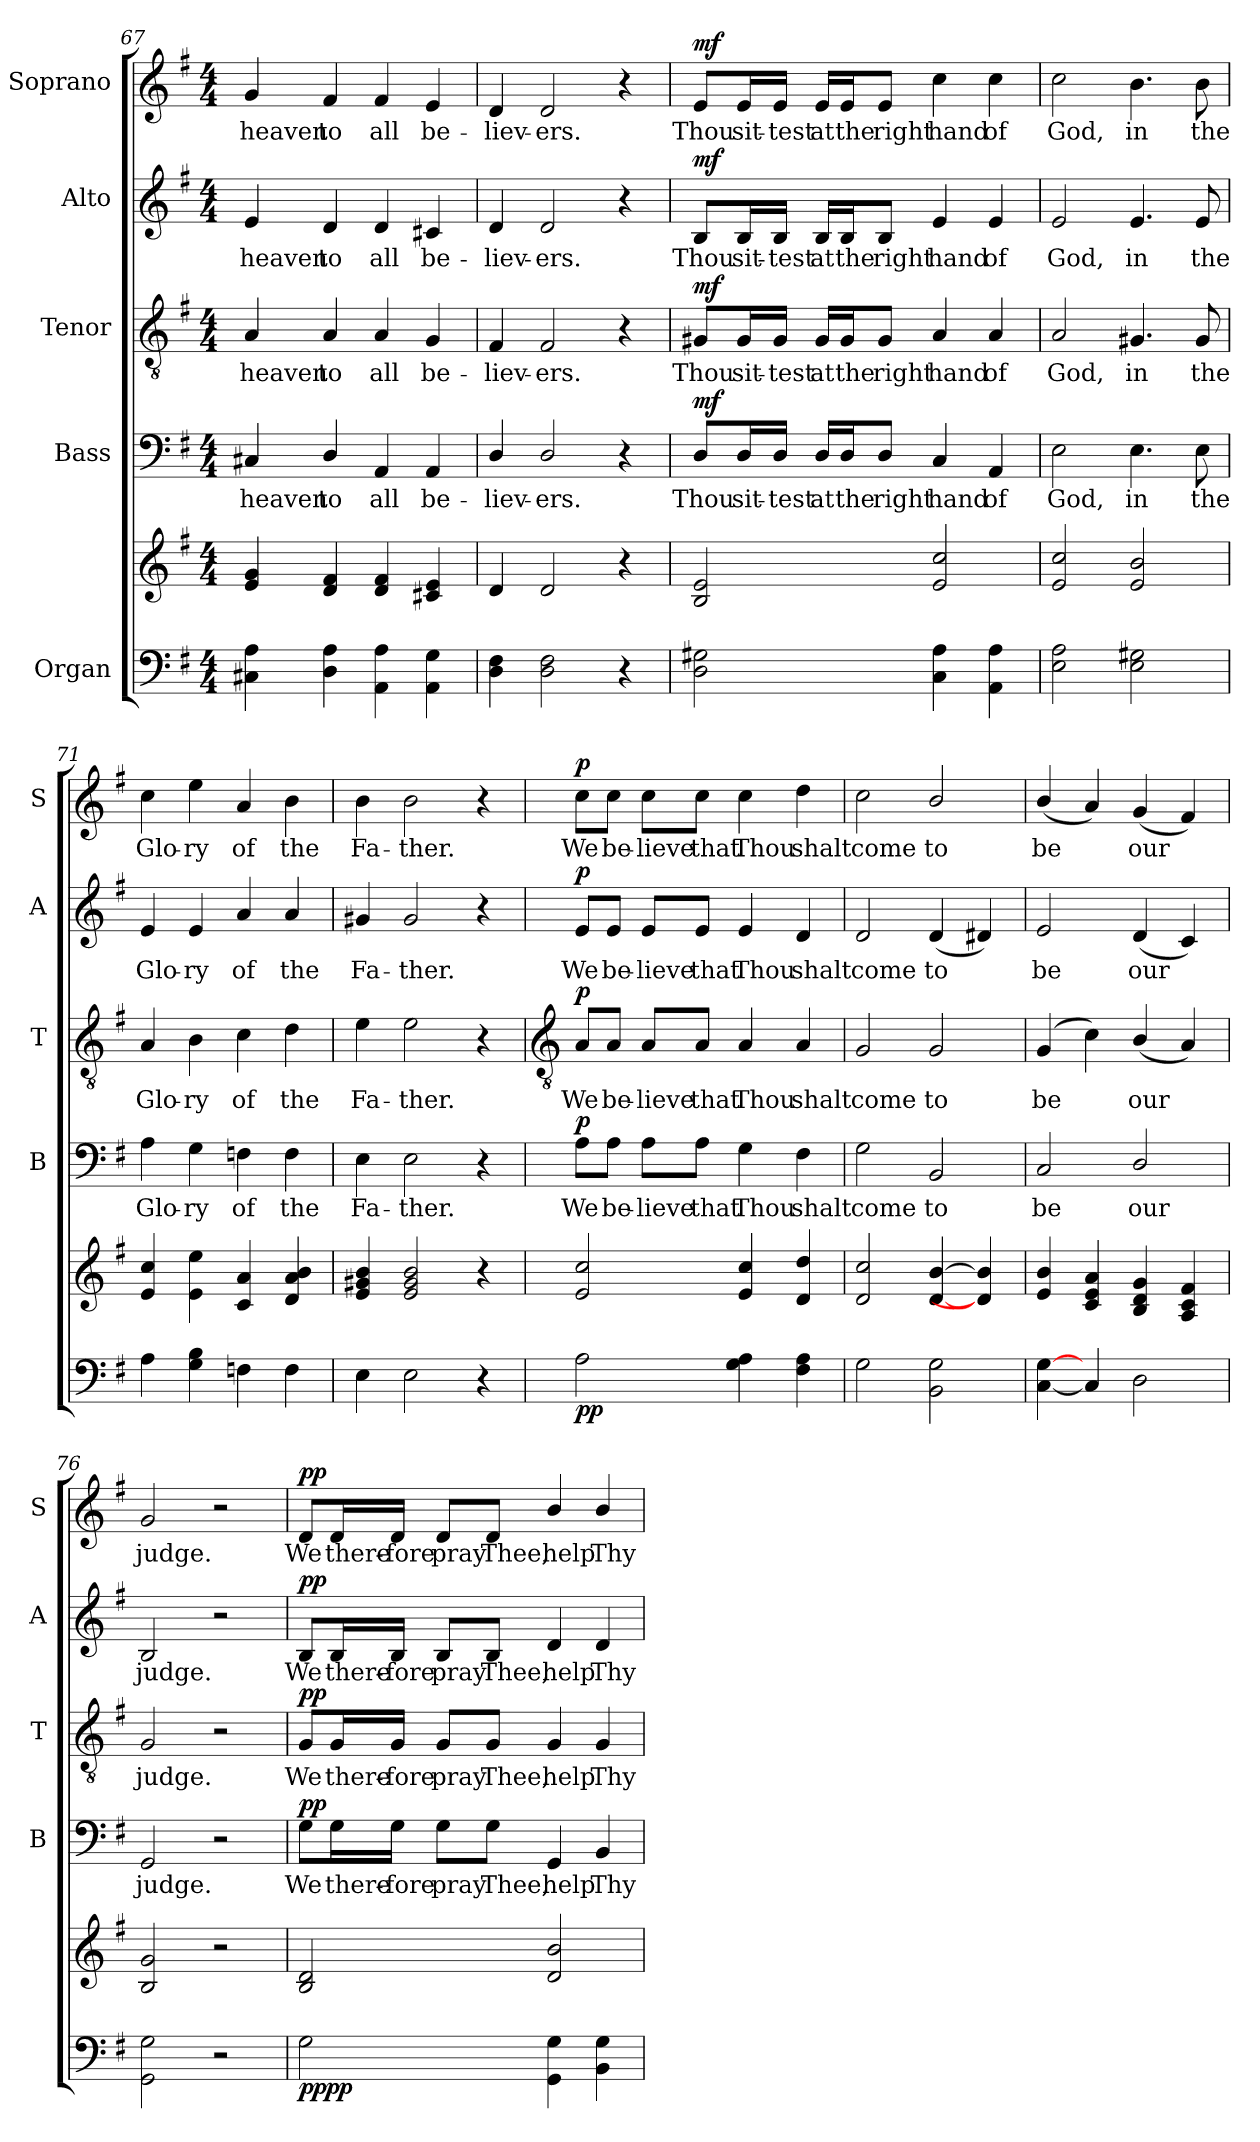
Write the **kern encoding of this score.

**kern	**kern	**dynam	**kern	**text	**dynam	**kern	**text	**dynam	**kern	**text	**dynam	**kern	**text	**dynam
*part5	*part5	*part5	*part4	*part4	*part4	*part3	*part3	*part3	*part2	*part2	*part2	*part1	*part1	*part1
*staff6	*staff5	*staff5/6	*staff4	*staff4	*staff4	*staff3	*staff3	*staff3	*staff2	*staff2	*staff2	*staff1	*staff1	*staff1
*I"Organ	*	*	*I"Bass	*	*	*I"Tenor	*	*	*I"Alto	*	*	*I"Soprano	*	*
*	*	*	*I'B	*	*	*I'T	*	*	*I'A	*	*	*I'S	*	*
!!LO:LB:g=z
*clefF4	*clefG2	*	*clefF4	*	*	*clefGv2	*	*	*clefG2	*	*	*clefG2	*	*
*k[f#]	*k[f#]	*	*k[f#]	*	*	*k[f#]	*	*	*k[f#]	*	*	*k[f#]	*	*
*G:	*G:	*	*G:	*	*	*G:	*	*	*G:	*	*	*G:	*	*
*M4/4	*M4/4	*	*M4/4	*	*	*M4/4	*	*	*M4/4	*	*	*M4/4	*	*
=67	=67	=67	=67	=67	=67	=67	=67	=67	=67	=67	=67	=67	=67	=67
!	!	!	!	!LO:LY:b	!	!	!LO:LY:b	!	!	!LO:LY:b	!	!	!LO:LY:b	!
4C#X\ 4A\	4e 4g	.	4C#X	heaven	.	4A	heaven	.	4e	heaven	.	4g	heaven	.
!	!	!	!	!LO:LY:b	!	!	!LO:LY:b	!	!	!LO:LY:b	!	!	!LO:LY:b	!
4D 4A	4d 4f#	.	4D/	to	.	4A	to	.	4d	to	.	4f#	to	.
!	!	!	!	!LO:LY:b	!	!	!LO:LY:b	!	!	!LO:LY:b	!	!	!LO:LY:b	!
4AA\ 4A\	4d 4f#	.	4AA	all	.	4A	all	.	4d	all	.	4f#	all	.
!	!	!	!	!LO:LY:b	!	!	!LO:LY:b	!	!	!LO:LY:b	!	!	!LO:LY:b	!
4AA\ 4G\	4c#X 4e	.	4AA	be-	.	4G	be-	.	4c#X	be-	.	4e	be-	.
=68	=68	=68	=68	=68	=68	=68	=68	=68	=68	=68	=68	=68	=68	=68
!	!	!	!	!LO:LY:b	!	!	!LO:LY:b	!	!	!LO:LY:b	!	!	!LO:LY:b	!
4D 4F#	4d	.	4D/	-liev-	.	4F#	-liev-	.	4d	-liev-	.	4d	-liev-	.
!	!	!	!	!LO:LY:b	!	!	!LO:LY:b	!	!	!LO:LY:b	!	!	!LO:LY:b	!
2D 2F#	2d	.	2D/	-ers.	.	2F#	-ers.	.	2d	-ers.	.	2d	-ers.	.
4r	4r	.	4r	.	.	4r	.	.	4r	.	.	4r	.	.
=69	=69	=69	=69	=69	=69	=69	=69	=69	=69	=69	=69	=69	=69	=69
!	!	!LO:DY:b=2	!	!LO:LY:b	!	!	!LO:LY:b	!	!	!LO:LY:b	!	!	!LO:LY:b	!
!	!	!LO:DY:n=1:b	!	!	!LO:DY:b	!	!	!LO:DY:b	!	!	!LO:DY:b	!	!	!LO:DY:b
2D 2G#X	2B 2e	mf mf	8D/L	Thou	mf	8G#X/L	Thou	mf	8B/L	Thou	mf	8e/L	Thou	mf
!	!	!	!	!LO:LY:b	!	!	!LO:LY:b	!	!	!LO:LY:b	!	!	!LO:LY:b	!
.	.	.	16D/L	sit-	.	16G#/L	sit-	.	16B/L	sit-	.	16e/L	sit-	.
!	!	!	!	!LO:LY:b	!	!	!LO:LY:b	!	!	!LO:LY:b	!	!	!LO:LY:b	!
.	.	.	16D/JJ	-test	.	16G#/JJ	-test	.	16B/JJ	-test	.	16e/JJ	-test	.
!	!	!	!	!LO:LY:b	!	!	!LO:LY:b	!	!	!LO:LY:b	!	!	!LO:LY:b	!
.	.	.	16D/LL	at	.	16G#/LL	at	.	16B/LL	at	.	16e/LL	at	.
!	!	!	!	!LO:LY:b	!	!	!LO:LY:b	!	!	!LO:LY:b	!	!	!LO:LY:b	!
.	.	.	16D/J	the	.	16G#/J	the	.	16B/J	the	.	16e/J	the	.
!	!	!	!	!LO:LY:b	!	!	!LO:LY:b	!	!	!LO:LY:b	!	!	!LO:LY:b	!
.	.	.	8D/J	right	.	8G#/J	right	.	8B/J	right	.	8e/J	right	.
!	!	!	!	!LO:LY:b	!	!	!LO:LY:b	!	!	!LO:LY:b	!	!	!LO:LY:b	!
4C\ 4A\	2e/ 2cc/	.	4C	hand	.	4A	hand	.	4e	hand	.	4cc	hand	.
!	!	!	!	!LO:LY:b	!	!	!LO:LY:b	!	!	!LO:LY:b	!	!	!LO:LY:b	!
4AA\ 4A\	.	.	4AA	of	.	4A	of	.	4e	of	.	4cc	of	.
=70	=70	=70	=70	=70	=70	=70	=70	=70	=70	=70	=70	=70	=70	=70
!	!	!	!	!LO:LY:b	!	!	!LO:LY:b	!	!	!LO:LY:b	!	!	!LO:LY:b	!
2E 2A	2e/ 2cc/	.	2E	God,	.	2A	God,	.	2e	God,	.	2cc	God,	.
!	!	!	!	!LO:LY:b	!	!	!LO:LY:b	!	!	!LO:LY:b	!	!	!LO:LY:b	!
2E 2G#X	2e/ 2b/	.	4.E	in	.	4.G#X	in	.	4.e	in	.	4.b	in	.
!	!	!	!	!LO:LY:b	!	!	!LO:LY:b	!	!	!LO:LY:b	!	!	!LO:LY:b	!
.	.	.	8E	the	.	8G#	the	.	8e	the	.	8b	the	.
=71	=71	=71	=71	=71	=71	=71	=71	=71	=71	=71	=71	=71	=71	=71
!	!	!	!	!LO:LY:b	!	!	!LO:LY:b	!	!	!LO:LY:b	!	!	!LO:LY:b	!
4A	4e/ 4cc/	.	4A	Glo-	.	4A	Glo-	.	4e	Glo-	.	4cc	Glo-	.
!	!	!	!	!LO:LY:b	!	!	!LO:LY:b	!	!	!LO:LY:b	!	!	!LO:LY:b	!
4G 4B	4e\ 4ee\	.	4G	-ry	.	4B	-ry	.	4e	-ry	.	4ee	-ry	.
!	!	!	!	!LO:LY:b	!	!	!LO:LY:b	!	!	!LO:LY:b	!	!	!LO:LY:b	!
4Fn	4c 4a	.	4Fn	of	.	4c	of	.	4a	of	.	4a	of	.
!	!	!	!	!LO:LY:b	!	!	!LO:LY:b	!	!	!LO:LY:b	!	!	!LO:LY:b	!
4F	4d 4a 4b	.	4F	the	.	4d	the	.	4a	the	.	4b	the	.
=72	=72	=72	=72	=72	=72	=72	=72	=72	=72	=72	=72	=72	=72	=72
!	!	!	!	!LO:LY:b	!	!	!LO:LY:b	!	!	!LO:LY:b	!	!	!LO:LY:b	!
4E	4e/ 4g#X/ 4b/	.	4E	Fa-	.	4e	Fa-	.	4g#X	Fa-	.	4b	Fa-	.
!	!	!	!	!LO:LY:b	!	!	!LO:LY:b	!	!	!LO:LY:b	!	!	!LO:LY:b	!
2E	2e/ 2g#/ 2b/	.	2E	-ther.	.	2e	-ther.	.	2g#	-ther.	.	2b	-ther.	.
4r	4r	.	4r	.	.	4r	.	.	4r	.	.	4r	.	.
!!LO:LB:g=z
=73	=73	=73	=73	=73	=73	=73	=73	=73	=73	=73	=73	=73	=73	=73
*	*	*	*	*	*	*clefGv2	*	*	*	*	*	*	*	*
!	!	!LO:DY:b=2	!	!LO:LY:b	!	!	!LO:LY:b	!	!	!LO:LY:b	!	!	!LO:LY:b	!
!	!	!LO:DY:n=1:b	!	!	!LO:DY:b	!	!	!LO:DY:b	!	!	!LO:DY:b	!	!	!LO:DY:b
2A	2e/ 2cc/	p p	8A\L	We	p	8A/L	We	p	8e/L	We	p	8cc\L	We	p
!	!	!	!	!LO:LY:b	!	!	!LO:LY:b	!	!	!LO:LY:b	!	!	!LO:LY:b	!
.	.	.	8A\J	be-	.	8A/J	be-	.	8e/J	be-	.	8cc\J	be-	.
!	!	!	!	!LO:LY:b	!	!	!LO:LY:b	!	!	!LO:LY:b	!	!	!LO:LY:b	!
.	.	.	8A\L	-lieve	.	8A/L	-lieve	.	8e/L	-lieve	.	8cc\L	-lieve	.
!	!	!	!	!LO:LY:b	!	!	!LO:LY:b	!	!	!LO:LY:b	!	!	!LO:LY:b	!
.	.	.	8A\J	that	.	8A/J	that	.	8e/J	that	.	8cc\J	that	.
!	!	!	!	!LO:LY:b	!	!	!LO:LY:b	!	!	!LO:LY:b	!	!	!LO:LY:b	!
4G 4A	4e/ 4cc/	.	4G	Thou	.	4A	Thou	.	4e	Thou	.	4cc	Thou	.
!	!	!	!	!LO:LY:b	!	!	!LO:LY:b	!	!	!LO:LY:b	!	!	!LO:LY:b	!
4F# 4A	4d 4dd	.	4F#	shalt	.	4A	shalt	.	4d	shalt	.	4dd	shalt	.
=74	=74	=74	=74	=74	=74	=74	=74	=74	=74	=74	=74	=74	=74	=74
!	!	!	!	!LO:LY:b	!	!	!LO:LY:b	!	!	!LO:LY:b	!	!	!LO:LY:b	!
2G	2d/ 2cc/	.	2G	come	.	2G	come	.	2d	come	.	2cc	come	.
!	!	!	!	!LO:LY:b	!	!	!LO:LY:b	!	!	!LO:LY:b	!	!	!LO:LY:b	!
2BB\ 2G\	[4d [4b	.	2BB	to	.	2G	to	.	(<4d	to	.	2b/	to	.
.	4d#] 4b]	.	.	.	.	.	.	.	4d#X)	.	.	.	.	.
=75	=75	=75	=75	=75	=75	=75	=75	=75	=75	=75	=75	=75	=75	=75
!	!	!	!	!LO:LY:b	!	!	!LO:LY:b	!	!	!LO:LY:b	!	!	!LO:LY:b	!
[4C [4G	4e/ 4b/	.	2C	be	.	(4G	be	.	2e	be	.	(<4b/	be	.
4C]	4c/ 4e/ 4a/	.	.	.	.	4c)	.	.	.	.	.	4a)	.	.
!	!	!	!	!LO:LY:b	!	!	!LO:LY:b	!	!	!LO:LY:b	!	!	!LO:LY:b	!
2D	4B 4d 4g	.	2D/	our	.	(<4B/	our	.	(<4d	our	.	(<4g	our	.
.	4A 4c 4f#	.	.	.	.	4A)	.	.	4c)	.	.	4f#)	.	.
=76	=76	=76	=76	=76	=76	=76	=76	=76	=76	=76	=76	=76	=76	=76
!	!	!	!	!LO:LY:b	!	!	!LO:LY:b	!	!	!LO:LY:b	!	!	!LO:LY:b	!
2GG\ 2G\	2B 2g	.	2GG	judge.	.	2G	judge.	.	2B	judge.	.	2g	judge.	.
2r	2r	.	2r	.	.	2r	.	.	2r	.	.	2r	.	.
=77	=77	=77	=77	=77	=77	=77	=77	=77	=77	=77	=77	=77	=77	=77
!	!	!LO:DY:b=2	!	!LO:LY:b	!	!	!LO:LY:b	!	!	!LO:LY:b	!	!	!LO:LY:b	!
!	!	!LO:DY:n=1:b	!	!	!LO:DY:b	!	!	!LO:DY:b	!	!	!LO:DY:b	!	!	!LO:DY:b
2G	2B 2d	pp pp	8G\L	We	pp	8G/L	We	pp	8B/L	We	pp	8d/L	We	pp
!	!	!	!	!LO:LY:b	!	!	!LO:LY:b	!	!	!LO:LY:b	!	!	!LO:LY:b	!
.	.	.	16G\L	there-	.	16G/L	there-	.	16B/L	there-	.	16d/L	there-	.
!	!	!	!	!LO:LY:b	!	!	!LO:LY:b	!	!	!LO:LY:b	!	!	!LO:LY:b	!
.	.	.	16G\JJ	-fore	.	16G/JJ	-fore	.	16B/JJ	-fore	.	16d/JJ	-fore	.
!	!	!	!	!LO:LY:b	!	!	!LO:LY:b	!	!	!LO:LY:b	!	!	!LO:LY:b	!
.	.	.	8G\L	pray	.	8G/L	pray	.	8B/L	pray	.	8d/L	pray	.
!	!	!	!	!LO:LY:b	!	!	!LO:LY:b	!	!	!LO:LY:b	!	!	!LO:LY:b	!
.	.	.	8G\J	Thee,	.	8G/J	Thee,	.	8B/J	Thee,	.	8d/J	Thee,	.
!	!	!	!	!LO:LY:b	!	!	!LO:LY:b	!	!	!LO:LY:b	!	!	!LO:LY:b	!
4GG\ 4G\	2d/ 2b/	.	4GG	help	.	4G	help	.	4d	help	.	4b/	help	.
!	!	!	!	!LO:LY:b	!	!	!LO:LY:b	!	!	!LO:LY:b	!	!	!LO:LY:b	!
4BB\ 4G\	.	.	4BB	Thy	.	4G	Thy	.	4d	Thy	.	4b/	Thy	.
=	=	=	=	=	=	=	=	=	=	=	=	=	=	=
*-	*-	*-	*-	*-	*-	*-	*-	*-	*-	*-	*-	*-	*-	*-
